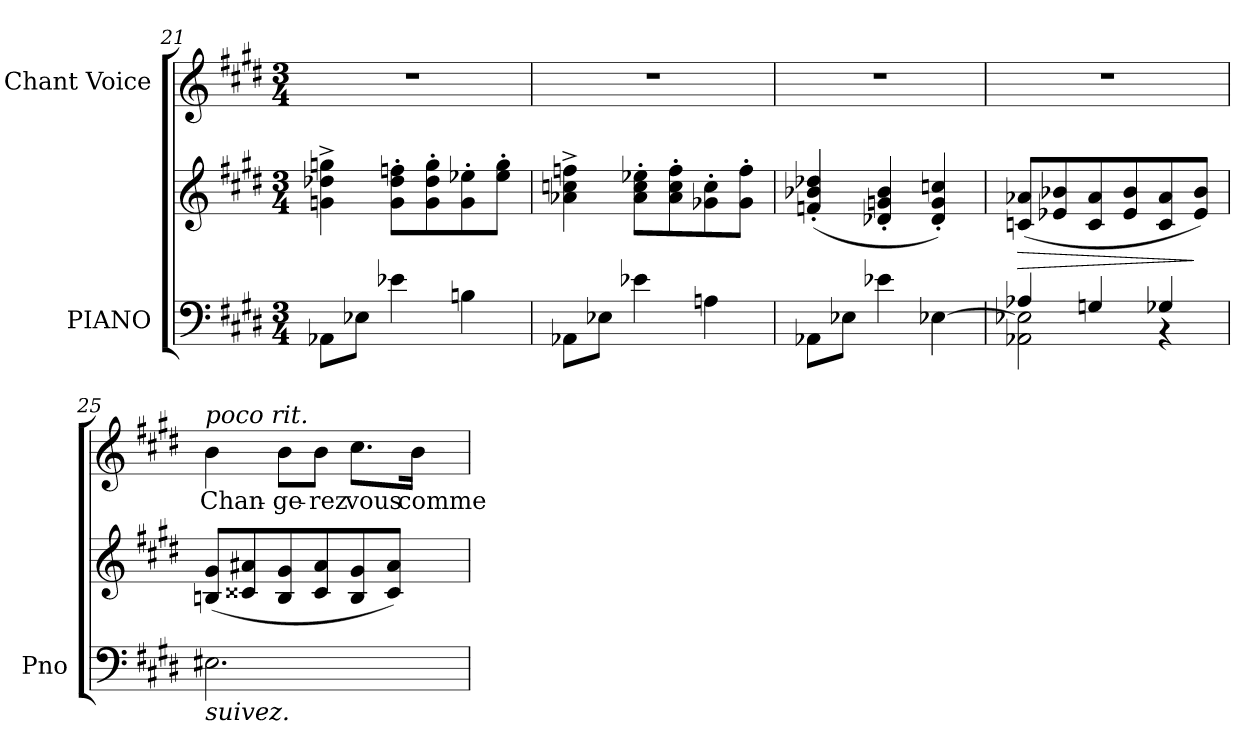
**kern	**kern	**dynam	**kern	**text
*part2	*part2	*part2	*part1	*part1
*staff3	*staff2	*staff2/3	*staff1	*staff1
*I"PIANO	*	*	*I"Chant Voice	*
*I'Pno	*	*	*	*
*clefF4	*clefG2	*	*clefG2	*
*k[f#c#g#d#]	*k[f#c#g#d#]	*	*k[f#c#g#d#]	*
*M3/4	*M3/4	*	*M3/4	*
=21	=21	=21	=21	=21
8AA-X\L	4gn\^ 4dd-X\^ 4ggn\^	.	2.r	.
8E-X\J	.	.	.	.
4e-X\	8g\' 8dd-\' 8ffn\'L	.	.	.
.	8g\' 8dd-\' 8gg\'	.	.	.
4Bn\	8g\' 8ee-X\'	.	.	.
.	8ee-\' 8gg\'J	.	.	.
=22	=22	=22	=22	=22
8AA-X\L	4a-X\^ 4ccn\^ 4ffn\^	.	2.r	.
8E-X\J	.	.	.	.
4e-X\	8a-\' 8cc\' 8ee-X\'L	.	.	.
.	8a-\' 8cc\' 8ff\'	.	.	.
4An\	8g-X\' 8cc\'	.	.	.
.	8g-\' 8ff\'J	.	.	.
=23	=23	=23	=23	=23
8AA-X\L	(>4fn/' 4b-X/' 4dd-X/'	.	2.r	.
8E-X\J	.	.	.	.
4e-X\	4d-X/' 4gn/' 4b-/'	.	.	.
[4E-X\	4d-/' 4g/' 4ccn/')	.	.	.
=24	=24	=24	=24	=24
*^	*	*	*	*
!	!	!	!LO:HP:b	!	!
4A-X/	2AA-X\ 2E-X\]	(8cn/ 8a-X/L	>	2.r	.
.	.	8e-X/ 8b-X/	.	.	.
4Gn/	.	8c/ 8a-/	.	.	.
.	.	8e-/ 8b-/	.	.	.
4G-X/	4r	8c/ 8a-/	.	.	.
.	.	8e-/ 8b-/J)	]	.	.
*v	*v	*	*	*	*
!!LO:LB:g=z
=25	=25	=25	=25	=25
!	!	!	!LO:TX:a:i:t=poco rit.	!
!LO:TX:b:i:t=suivez.	!	!	!	!
!	!	!	!	!LO:LY:b
2.E#X\	(8Bn/ 8g#/L	.	4b\	Chan-
.	8c##X/ 8a#X/	.	.	.
!	!	!	!	!LO:LY:b
.	8B/ 8g#/	.	8b\L	-ge-
!	!	!	!	!LO:LY:b
.	8c##/ 8a#/	.	8b\J	-rez
!	!	!	!	!LO:LY:b
.	8B/ 8g#/	.	8.cc#\L	vous
.	8c##/ 8a#/J)	.	.	.
!	!	!	!	!LO:LY:b
.	.	.	16b\Jk	comme
=	=	=	=	=
*-	*-	*-	*-	*-
